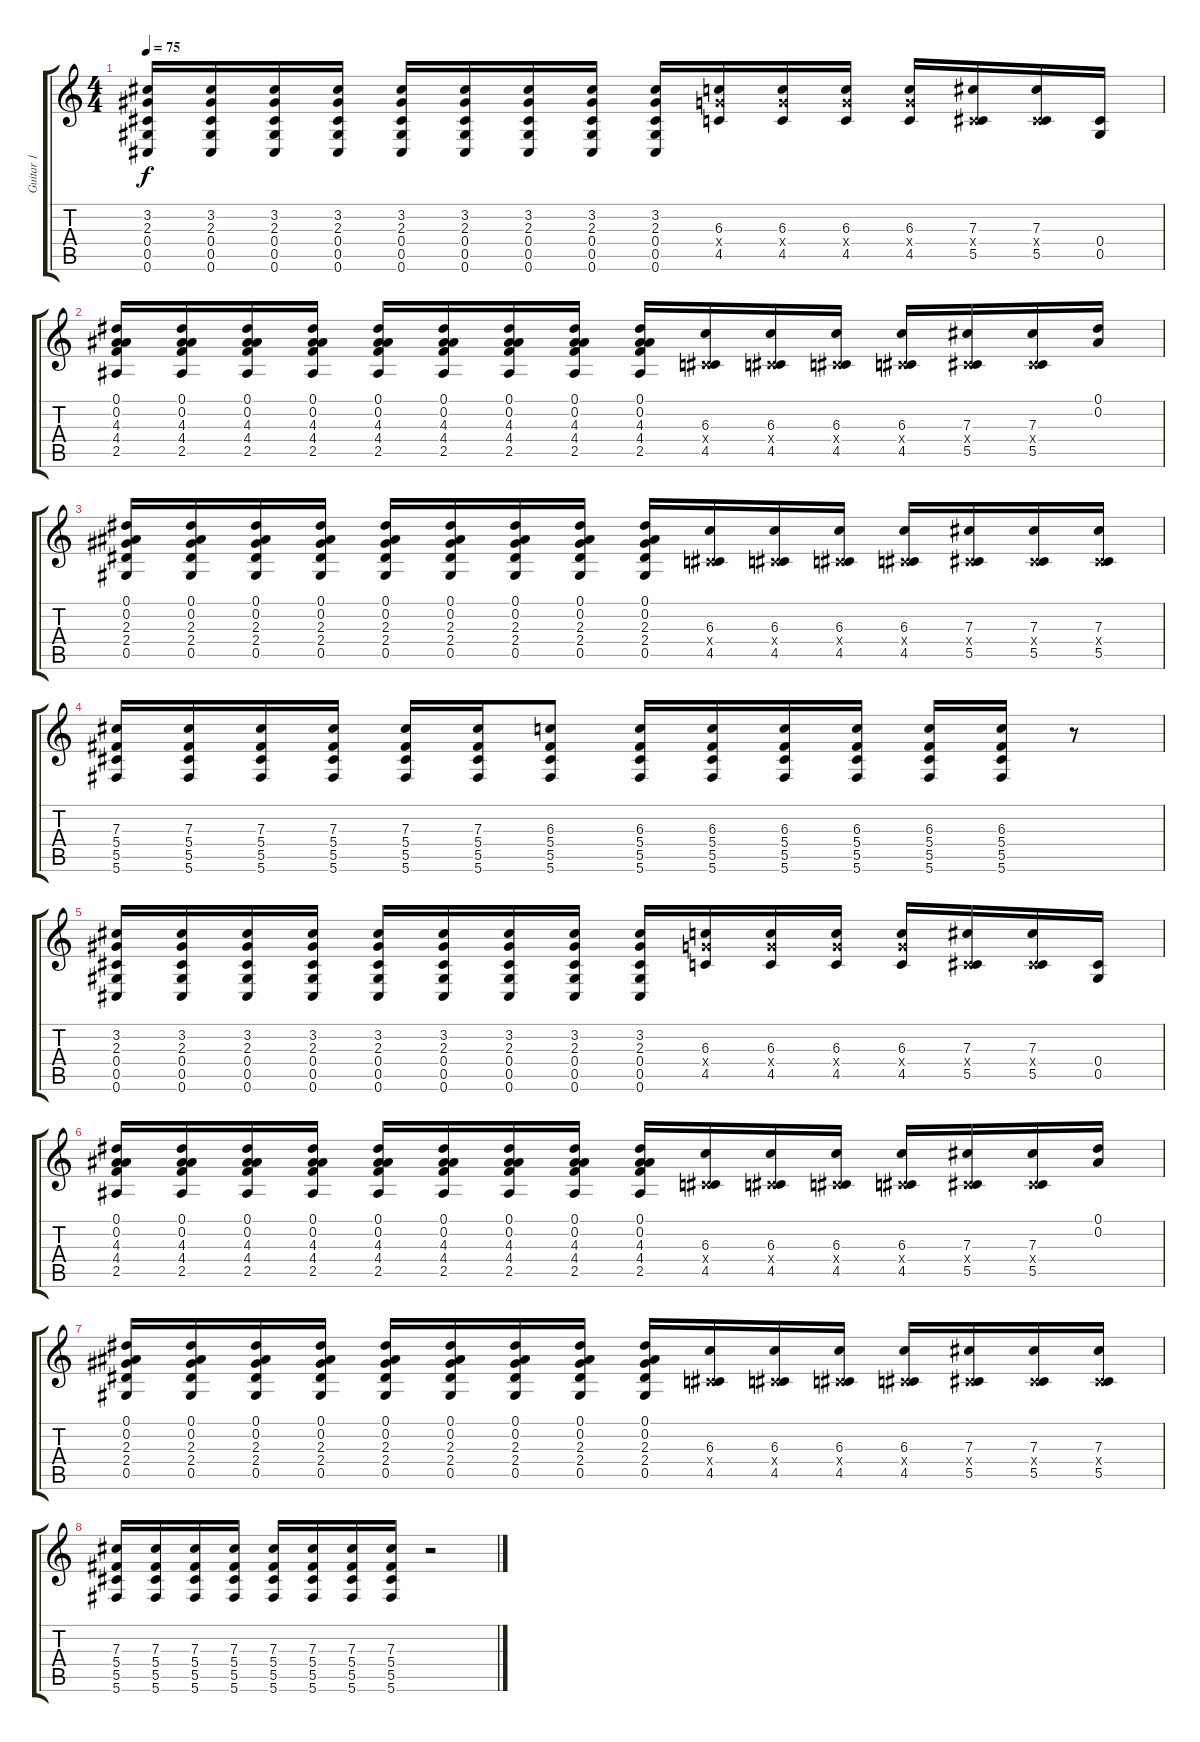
\track ("Guitar 1" "Guitar 1") {instrument overdrivenguitar}
\staff {score tabs}
\tuning (Eb4 Bb3 Gb3 Db3 Ab2 Db2) {hide}
\ts (4 4)
\tempo 75
\clef g2
\ks c
(3.2 2.3 0.4 0.5 0.6).16{dy f} (3.2 2.3 0.4 0.5 0.6).16 (3.2 2.3 0.4 0.5 0.6).16 (3.2 2.3 0.4 0.5 0.6).16 (3.2 2.3 0.4 0.5 0.6).16 (3.2 2.3 0.4 0.5 0.6).16 (3.2 2.3 0.4 0.5 0.6).16 (3.2 2.3 0.4 0.5 0.6).16 (3.2 2.3 0.4 0.5 0.6).16 (6.3 6.4{x} 4.5).16 (6.3 6.4{x} 4.5).16 (6.3 6.4{x} 4.5).16 (6.3 6.4{x} 4.5).16 (7.3 0.4{x} 5.5).16 (7.3 0.4{x} 5.5).16 (0.4 0.5).16 |
(0.1 0.2 4.3 4.4 2.5).16 (0.1 0.2 4.3 4.4 2.5).16 (0.1 0.2 4.3 4.4 2.5).16 (0.1 0.2 4.3 4.4 2.5).16 (0.1 0.2 4.3 4.4 2.5).16 (0.1 0.2 4.3 4.4 2.5).16 (0.1 0.2 4.3 4.4 2.5).16 (0.1 0.2 4.3 4.4 2.5).16 (0.1 0.2 4.3 4.4 2.5).16 (6.3 0.4{x} 4.5).16 (6.3 0.4{x} 4.5).16 (6.3 0.4{x} 4.5).16 (6.3 0.4{x} 4.5).16 (7.3 0.4{x} 5.5).16 (7.3 0.4{x} 5.5).16 (0.1 0.2).16 |
(0.1 0.2 2.3 2.4 0.5).16 (0.1 0.2 2.3 2.4 0.5).16 (0.1 0.2 2.3 2.4 0.5).16 (0.1 0.2 2.3 2.4 0.5).16 (0.1 0.2 2.3 2.4 0.5).16 (0.1 0.2 2.3 2.4 0.5).16 (0.1 0.2 2.3 2.4 0.5).16 (0.1 0.2 2.3 2.4 0.5).16 (0.1 0.2 2.3 2.4 0.5).16 (6.3 0.4{x} 4.5).16 (6.3 0.4{x} 4.5).16 (6.3 0.4{x} 4.5).16 (6.3 0.4{x} 4.5).16 (7.3 0.4{x} 5.5).16 (7.3 0.4{x} 5.5).16 (7.3 0.4{x} 5.5).16 |
(7.3 5.4 5.5 5.6).16 (7.3 5.4 5.5 5.6).16 (7.3 5.4 5.5 5.6).16 (7.3 5.4 5.5 5.6).16 (7.3 5.4 5.5 5.6).16 (7.3 5.4 5.5 5.6).16 (6.3 5.4 5.5 5.6).8 (6.3 5.4 5.5 5.6).16 (6.3 5.4 5.5 5.6).16 (6.3 5.4 5.5 5.6).16 (6.3 5.4 5.5 5.6).16 (6.3 5.4 5.5 5.6).16 (6.3 5.4 5.5 5.6).16 r.8 |
(3.2 2.3 0.4 0.5 0.6).16 (3.2 2.3 0.4 0.5 0.6).16 (3.2 2.3 0.4 0.5 0.6).16 (3.2 2.3 0.4 0.5 0.6).16 (3.2 2.3 0.4 0.5 0.6).16 (3.2 2.3 0.4 0.5 0.6).16 (3.2 2.3 0.4 0.5 0.6).16 (3.2 2.3 0.4 0.5 0.6).16 (3.2 2.3 0.4 0.5 0.6).16 (6.3 6.4{x} 4.5).16 (6.3 6.4{x} 4.5).16 (6.3 6.4{x} 4.5).16 (6.3 6.4{x} 4.5).16 (7.3 0.4{x} 5.5).16 (7.3 0.4{x} 5.5).16 (0.4 0.5).16 |
(0.1 0.2 4.3 4.4 2.5).16 (0.1 0.2 4.3 4.4 2.5).16 (0.1 0.2 4.3 4.4 2.5).16 (0.1 0.2 4.3 4.4 2.5).16 (0.1 0.2 4.3 4.4 2.5).16 (0.1 0.2 4.3 4.4 2.5).16 (0.1 0.2 4.3 4.4 2.5).16 (0.1 0.2 4.3 4.4 2.5).16 (0.1 0.2 4.3 4.4 2.5).16 (6.3 0.4{x} 4.5).16 (6.3 0.4{x} 4.5).16 (6.3 0.4{x} 4.5).16 (6.3 0.4{x} 4.5).16 (7.3 0.4{x} 5.5).16 (7.3 0.4{x} 5.5).16 (0.1 0.2).16 |
(0.1 0.2 2.3 2.4 0.5).16 (0.1 0.2 2.3 2.4 0.5).16 (0.1 0.2 2.3 2.4 0.5).16 (0.1 0.2 2.3 2.4 0.5).16 (0.1 0.2 2.3 2.4 0.5).16 (0.1 0.2 2.3 2.4 0.5).16 (0.1 0.2 2.3 2.4 0.5).16 (0.1 0.2 2.3 2.4 0.5).16 (0.1 0.2 2.3 2.4 0.5).16 (6.3 0.4{x} 4.5).16 (6.3 0.4{x} 4.5).16 (6.3 0.4{x} 4.5).16 (6.3 0.4{x} 4.5).16 (7.3 0.4{x} 5.5).16 (7.3 0.4{x} 5.5).16 (7.3 0.4{x} 5.5).16 |
(7.3 5.4 5.5 5.6).16 (7.3 5.4 5.5 5.6).16 (7.3 5.4 5.5 5.6).16 (7.3 5.4 5.5 5.6).16 (7.3 5.4 5.5 5.6).16 (7.3 5.4 5.5 5.6).16 (7.3 5.4 5.5 5.6).16 (7.3 5.4 5.5 5.6).16 r.2
